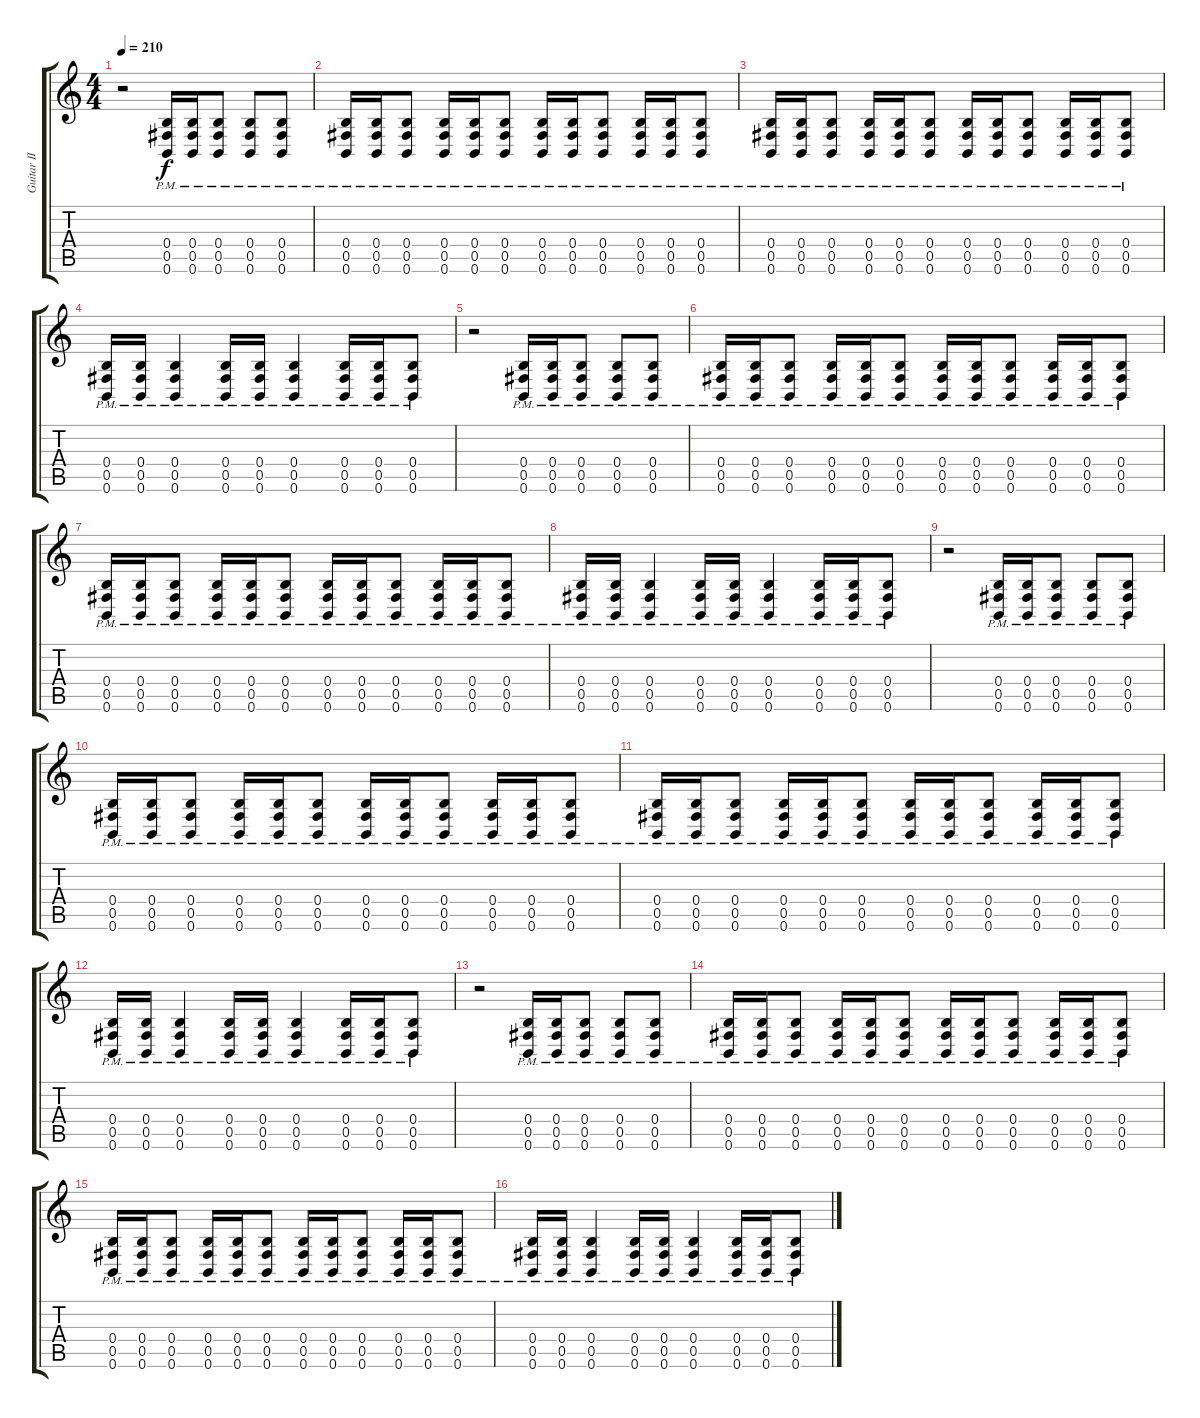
\track ("Guitar II" "Guitar II") {instrument distortionguitar}
\staff {score tabs}
\tuning (Db4 Ab3 E3 B2 Gb2 B1) {hide}
\ts (4 4)
\tempo 210
\clef g2
\ks c
r.2{dy f} (0.4{pm} 0.5{pm} 0.6{pm}).16 (0.4{pm} 0.5{pm} 0.6{pm}).16 (0.4{pm} 0.5{pm} 0.6{pm}).8 (0.4{pm} 0.5{pm} 0.6{pm}).8 (0.4{pm} 0.5{pm} 0.6{pm}).8 |
\section ("" "")
(0.4{pm} 0.5{pm} 0.6{pm}).16 (0.4{pm} 0.5{pm} 0.6{pm}).16 (0.4{pm} 0.5{pm} 0.6{pm}).8 (0.4{pm} 0.5{pm} 0.6{pm}).16 (0.4{pm} 0.5{pm} 0.6{pm}).16 (0.4{pm} 0.5{pm} 0.6{pm}).8 (0.4{pm} 0.5{pm} 0.6{pm}).16 (0.4{pm} 0.5{pm} 0.6{pm}).16 (0.4{pm} 0.5{pm} 0.6{pm}).8 (0.4{pm} 0.5{pm} 0.6{pm}).16 (0.4{pm} 0.5{pm} 0.6{pm}).16 (0.4{pm} 0.5{pm} 0.6{pm}).8 |
(0.4{pm} 0.5{pm} 0.6{pm}).16 (0.4{pm} 0.5{pm} 0.6{pm}).16 (0.4{pm} 0.5{pm} 0.6{pm}).8 (0.4{pm} 0.5{pm} 0.6{pm}).16 (0.4{pm} 0.5{pm} 0.6{pm}).16 (0.4{pm} 0.5{pm} 0.6{pm}).8 (0.4{pm} 0.5{pm} 0.6{pm}).16 (0.4{pm} 0.5{pm} 0.6{pm}).16 (0.4{pm} 0.5{pm} 0.6{pm}).8 (0.4{pm} 0.5{pm} 0.6{pm}).16 (0.4{pm} 0.5{pm} 0.6{pm}).16 (0.4{pm} 0.5{pm} 0.6{pm}).8 |
(0.4{pm} 0.5{pm} 0.6{pm}).16 (0.4{pm} 0.5{pm} 0.6{pm}).16 (0.4{pm} 0.5{pm} 0.6{pm}).4 (0.4{pm} 0.5{pm} 0.6{pm}).16 (0.4{pm} 0.5{pm} 0.6{pm}).16 (0.4{pm} 0.5{pm} 0.6{pm}).4 (0.4{pm} 0.5{pm} 0.6{pm}).16 (0.4{pm} 0.5{pm} 0.6{pm}).16 (0.4{pm} 0.5{pm} 0.6{pm}).8 |
r.2 (0.4{pm} 0.5{pm} 0.6{pm}).16 (0.4{pm} 0.5{pm} 0.6{pm}).16 (0.4{pm} 0.5{pm} 0.6{pm}).8 (0.4{pm} 0.5{pm} 0.6{pm}).8 (0.4{pm} 0.5{pm} 0.6{pm}).8 |
(0.4{pm} 0.5{pm} 0.6{pm}).16 (0.4{pm} 0.5{pm} 0.6{pm}).16 (0.4{pm} 0.5{pm} 0.6{pm}).8 (0.4{pm} 0.5{pm} 0.6{pm}).16 (0.4{pm} 0.5{pm} 0.6{pm}).16 (0.4{pm} 0.5{pm} 0.6{pm}).8 (0.4{pm} 0.5{pm} 0.6{pm}).16 (0.4{pm} 0.5{pm} 0.6{pm}).16 (0.4{pm} 0.5{pm} 0.6{pm}).8 (0.4{pm} 0.5{pm} 0.6{pm}).16 (0.4{pm} 0.5{pm} 0.6{pm}).16 (0.4{pm} 0.5{pm} 0.6{pm}).8 |
(0.4{pm} 0.5{pm} 0.6{pm}).16 (0.4{pm} 0.5{pm} 0.6{pm}).16 (0.4{pm} 0.5{pm} 0.6{pm}).8 (0.4{pm} 0.5{pm} 0.6{pm}).16 (0.4{pm} 0.5{pm} 0.6{pm}).16 (0.4{pm} 0.5{pm} 0.6{pm}).8 (0.4{pm} 0.5{pm} 0.6{pm}).16 (0.4{pm} 0.5{pm} 0.6{pm}).16 (0.4{pm} 0.5{pm} 0.6{pm}).8 (0.4{pm} 0.5{pm} 0.6{pm}).16 (0.4{pm} 0.5{pm} 0.6{pm}).16 (0.4{pm} 0.5{pm} 0.6{pm}).8 |
(0.4{pm} 0.5{pm} 0.6{pm}).16 (0.4{pm} 0.5{pm} 0.6{pm}).16 (0.4{pm} 0.5{pm} 0.6{pm}).4 (0.4{pm} 0.5{pm} 0.6{pm}).16 (0.4{pm} 0.5{pm} 0.6{pm}).16 (0.4{pm} 0.5{pm} 0.6{pm}).4 (0.4{pm} 0.5{pm} 0.6{pm}).16 (0.4{pm} 0.5{pm} 0.6{pm}).16 (0.4{pm} 0.5{pm} 0.6{pm}).8 |
r.2 (0.4{pm} 0.5{pm} 0.6{pm}).16 (0.4{pm} 0.5{pm} 0.6{pm}).16 (0.4{pm} 0.5{pm} 0.6{pm}).8 (0.4{pm} 0.5{pm} 0.6{pm}).8 (0.4{pm} 0.5{pm} 0.6{pm}).8 |
(0.4{pm} 0.5{pm} 0.6{pm}).16 (0.4{pm} 0.5{pm} 0.6{pm}).16 (0.4{pm} 0.5{pm} 0.6{pm}).8 (0.4{pm} 0.5{pm} 0.6{pm}).16 (0.4{pm} 0.5{pm} 0.6{pm}).16 (0.4{pm} 0.5{pm} 0.6{pm}).8 (0.4{pm} 0.5{pm} 0.6{pm}).16 (0.4{pm} 0.5{pm} 0.6{pm}).16 (0.4{pm} 0.5{pm} 0.6{pm}).8 (0.4{pm} 0.5{pm} 0.6{pm}).16 (0.4{pm} 0.5{pm} 0.6{pm}).16 (0.4{pm} 0.5{pm} 0.6{pm}).8 |
(0.4{pm} 0.5{pm} 0.6{pm}).16 (0.4{pm} 0.5{pm} 0.6{pm}).16 (0.4{pm} 0.5{pm} 0.6{pm}).8 (0.4{pm} 0.5{pm} 0.6{pm}).16 (0.4{pm} 0.5{pm} 0.6{pm}).16 (0.4{pm} 0.5{pm} 0.6{pm}).8 (0.4{pm} 0.5{pm} 0.6{pm}).16 (0.4{pm} 0.5{pm} 0.6{pm}).16 (0.4{pm} 0.5{pm} 0.6{pm}).8 (0.4{pm} 0.5{pm} 0.6{pm}).16 (0.4{pm} 0.5{pm} 0.6{pm}).16 (0.4{pm} 0.5{pm} 0.6{pm}).8 |
(0.4{pm} 0.5{pm} 0.6{pm}).16 (0.4{pm} 0.5{pm} 0.6{pm}).16 (0.4{pm} 0.5{pm} 0.6{pm}).4 (0.4{pm} 0.5{pm} 0.6{pm}).16 (0.4{pm} 0.5{pm} 0.6{pm}).16 (0.4{pm} 0.5{pm} 0.6{pm}).4 (0.4{pm} 0.5{pm} 0.6{pm}).16 (0.4{pm} 0.5{pm} 0.6{pm}).16 (0.4{pm} 0.5{pm} 0.6{pm}).8 |
r.2 (0.4{pm} 0.5{pm} 0.6{pm}).16 (0.4{pm} 0.5{pm} 0.6{pm}).16 (0.4{pm} 0.5{pm} 0.6{pm}).8 (0.4{pm} 0.5{pm} 0.6{pm}).8 (0.4{pm} 0.5{pm} 0.6{pm}).8 |
(0.4{pm} 0.5{pm} 0.6{pm}).16 (0.4{pm} 0.5{pm} 0.6{pm}).16 (0.4{pm} 0.5{pm} 0.6{pm}).8 (0.4{pm} 0.5{pm} 0.6{pm}).16 (0.4{pm} 0.5{pm} 0.6{pm}).16 (0.4{pm} 0.5{pm} 0.6{pm}).8 (0.4{pm} 0.5{pm} 0.6{pm}).16 (0.4{pm} 0.5{pm} 0.6{pm}).16 (0.4{pm} 0.5{pm} 0.6{pm}).8 (0.4{pm} 0.5{pm} 0.6{pm}).16 (0.4{pm} 0.5{pm} 0.6{pm}).16 (0.4{pm} 0.5{pm} 0.6{pm}).8 |
(0.4{pm} 0.5{pm} 0.6{pm}).16 (0.4{pm} 0.5{pm} 0.6{pm}).16 (0.4{pm} 0.5{pm} 0.6{pm}).8 (0.4{pm} 0.5{pm} 0.6{pm}).16 (0.4{pm} 0.5{pm} 0.6{pm}).16 (0.4{pm} 0.5{pm} 0.6{pm}).8 (0.4{pm} 0.5{pm} 0.6{pm}).16 (0.4{pm} 0.5{pm} 0.6{pm}).16 (0.4{pm} 0.5{pm} 0.6{pm}).8 (0.4{pm} 0.5{pm} 0.6{pm}).16 (0.4{pm} 0.5{pm} 0.6{pm}).16 (0.4{pm} 0.5{pm} 0.6{pm}).8 |
(0.4{pm} 0.5{pm} 0.6{pm}).16 (0.4{pm} 0.5{pm} 0.6{pm}).16 (0.4{pm} 0.5{pm} 0.6{pm}).4 (0.4{pm} 0.5{pm} 0.6{pm}).16 (0.4{pm} 0.5{pm} 0.6{pm}).16 (0.4{pm} 0.5{pm} 0.6{pm}).4 (0.4{pm} 0.5{pm} 0.6{pm}).16 (0.4{pm} 0.5{pm} 0.6{pm}).16 (0.4{pm} 0.5{pm} 0.6{pm}).8
